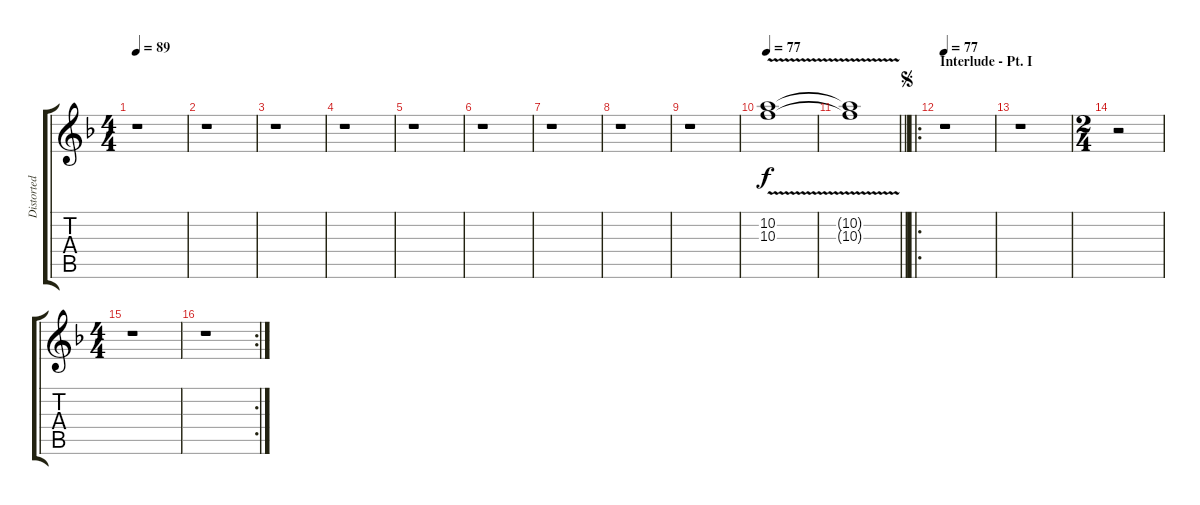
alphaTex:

\track ("Distorted Guitar 3" "Distorted ") {instrument distortionguitar}
\staff {score tabs}
\tuning (E4 B3 G3 D3 A2 D2) {hide}
\ts (4 4)
\tempo 89
\clef g2
\ks f
r.1{dy mf} |
r.1 |
r.1 |
r.1 |
r.1 |
r.1 |
r.1 |
r.1 |
r.1 |
\tempo 77
(10.2{v} 10.3{v}).1{dy f} |
\barLineRight lightlight
(10.2{t} 10.3{t}).1{volume 0} |
\ro
\section ("" "Interlude - Pt. I")
\jump segno
\tempo 77
r.1 |
r.1 |
\ts (2 4)
r.2 |
\ts (4 4)
r.1 |
\rc 2
r.1
